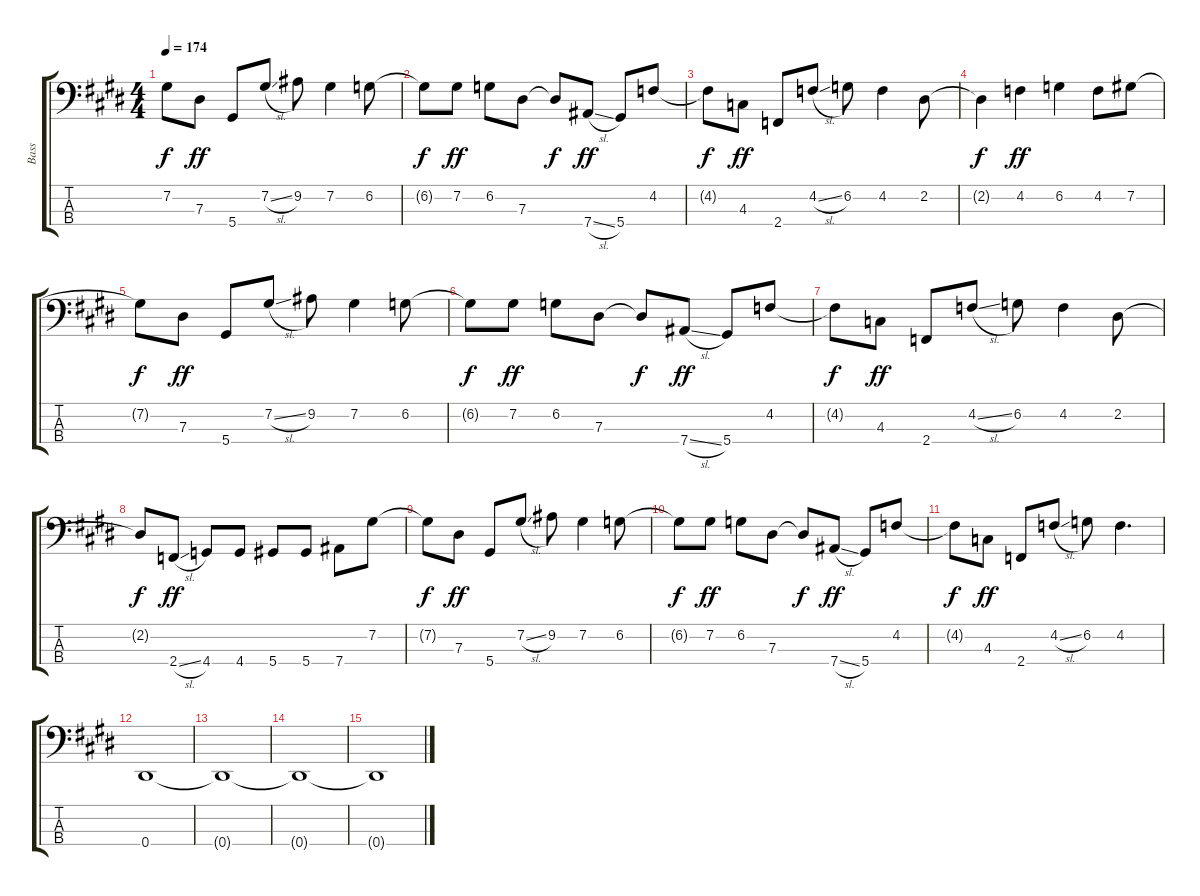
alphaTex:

\track ("Bass" "Bass") {instrument electricbasspick}
\staff {score tabs}
\tuning (Gb2 Db2 Ab1 Eb1) {hide}
\ts (4 4)
\tempo 174
\clef f4
\ks e
7.2{t}.8{dy f} 7.3.8{dy ff} 5.4.8 7.2{sl}.8 9.2.8 7.2.4 6.2.8 |
6.2{t}.8{dy f} 7.2.8{dy ff} 6.2.8 7.3.8 7.3{t}.8{dy f} 7.4{sl}.8{dy ff} 5.4.8 4.2.8 |
4.2{t}.8{dy f} 4.3.8{dy ff} 2.4.8 4.2{sl}.8 6.2.8 4.2.4 2.2.8 |
2.2{t}.4{dy f} 4.2.4{dy ff} 6.2.4 4.2.8 7.2.8 |
7.2{t}.8{dy f} 7.3.8{dy ff} 5.4.8 7.2{sl}.8 9.2.8 7.2.4 6.2.8 |
6.2{t}.8{dy f} 7.2.8{dy ff} 6.2.8 7.3.8 7.3{t}.8{dy f} 7.4{sl}.8{dy ff} 5.4.8 4.2.8 |
4.2{t}.8{dy f} 4.3.8{dy ff} 2.4.8 4.2{sl}.8 6.2.8 4.2.4 2.2.8 |
2.2{t}.8{dy f} 2.4{sl}.8{dy ff} 4.4.8 4.4.8 5.4.8 5.4.8 7.4.8 7.2.8 |
7.2{t}.8{dy f} 7.3.8{dy ff} 5.4.8 7.2{sl}.8 9.2.8 7.2.4 6.2.8 |
6.2{t}.8{dy f} 7.2.8{dy ff} 6.2.8 7.3.8 7.3{t}.8{dy f} 7.4{sl}.8{dy ff} 5.4.8 4.2.8 |
4.2{t}.8{dy f} 4.3.8{dy ff} 2.4.8 4.2{sl}.8 6.2.8 4.2.4{d} |
0.4.1 |
0.4{t}.1 |
0.4{t}.1 |
0.4{t}.1
